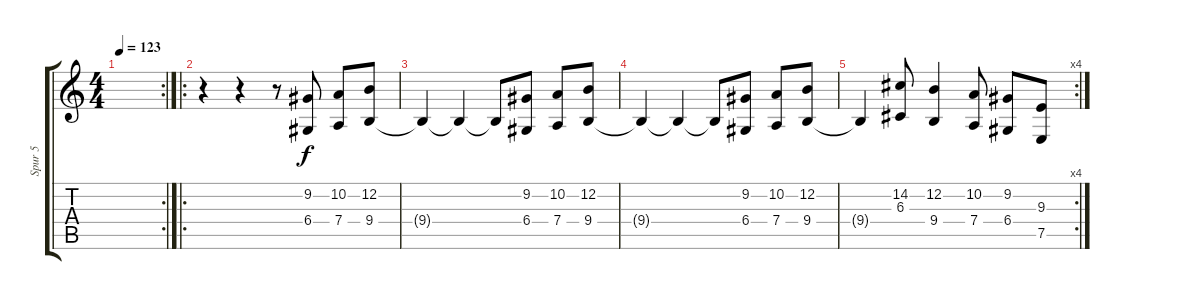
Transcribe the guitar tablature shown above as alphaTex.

\track ("Spur 5" "Spur 5") {instrument brightacousticpiano}
\staff {score tabs}
\tuning (E4 B3 G3 D3 A2 E2) {hide}
\rc 2
\ts (4 4)
\tempo 123
\clef g2
\ks c
|
\ro
r.4 r.4 r.8 (9.2 6.4).8{dy f} (10.2 7.4).8 (12.2 9.4).8 |
9.4{t}.4 9.4{t}.4 9.4{t}.8 (9.2 6.4).8 (10.2 7.4).8 (12.2 9.4).8 |
9.4{t}.4 9.4{t}.4 9.4{t}.8 (9.2 6.4).8 (10.2 7.4).8 (12.2 9.4).8 |
\rc 4
9.4{t}.4 (14.2 6.3).8 (12.2 9.4).4 (10.2 7.4).8 (9.2 6.4).8{volume 0} (9.3 7.5).8
